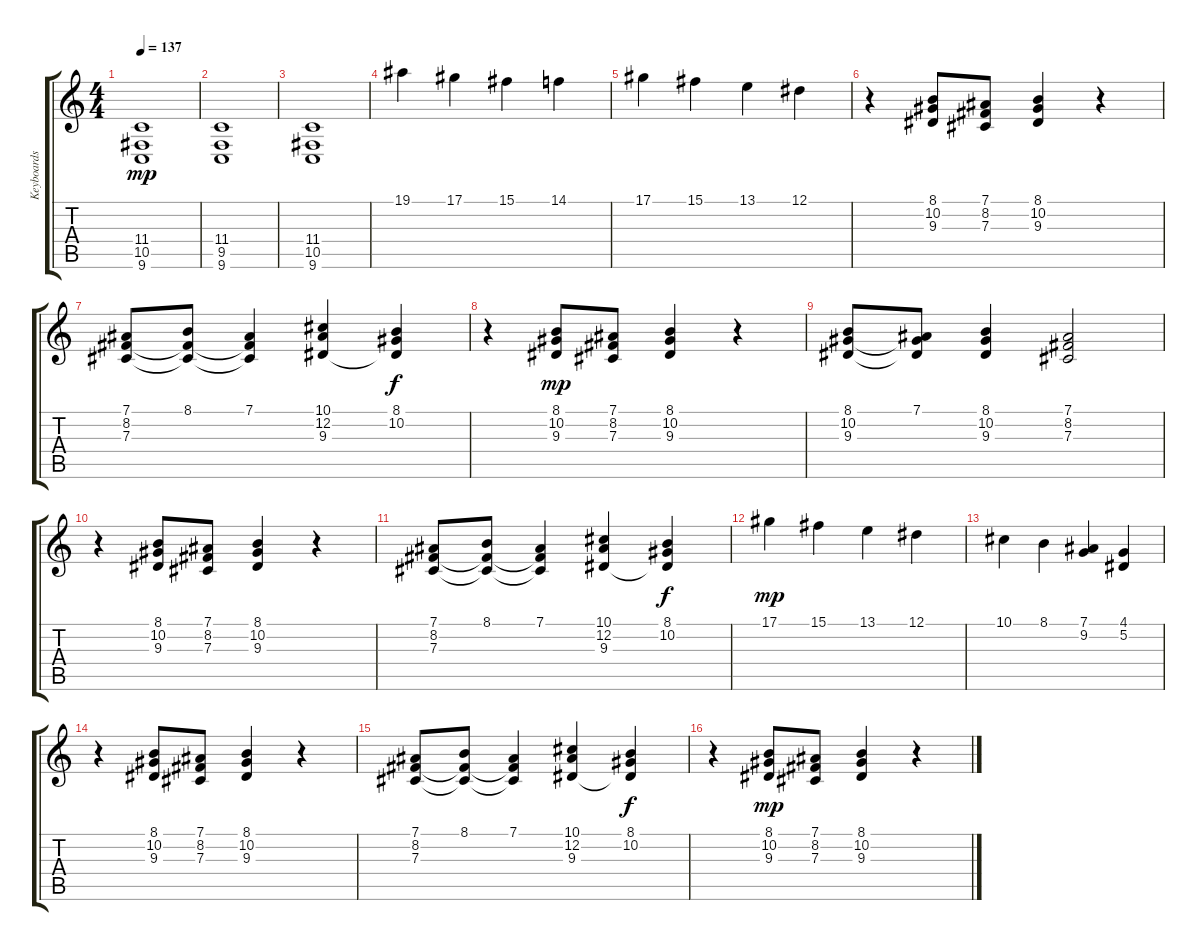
\track ("Keyboards" "Keyboards") {instrument lead5charang}
\staff {score tabs}
\tuning (Eb4 Bb3 Gb3 Db3 Ab2 Eb2) {hide}
\ts (4 4)
\tempo 137
\clef g2
\ks c
(11.4{t} 10.5 9.6{t}).1{dy mp} |
(11.4 9.5 9.6).1 |
(11.4 10.5 9.6).1 |
19.1.4 17.1.4 15.1.4 14.1.4 |
17.1.4 15.1.4 13.1.4 12.1.4 |
\section ("" "")
r.4 (8.1 10.2 9.3).8 (7.1 8.2 7.3).8 (8.1 10.2 9.3).4 r.4 |
(7.1 8.2 7.3).8 (8.1 8.2{t} 7.3{t}).8 (7.1 8.2{t} 7.3{t}).4 (10.1 12.2 9.3).4 (8.1 10.2 9.3{t}).4{dy f} |
r.4 (8.1 10.2 9.3).8{dy mp} (7.1 8.2 7.3).8 (8.1 10.2 9.3).4 r.4 |
(8.1 10.2 9.3).8 (7.1 10.2{t} 9.3{t}).8 (8.1 10.2 9.3).4 (7.1 8.2 7.3).2 |
r.4 (8.1 10.2 9.3).8 (7.1 8.2 7.3).8 (8.1 10.2 9.3).4 r.4 |
(7.1 8.2 7.3).8 (8.1 8.2{t} 7.3{t}).8 (7.1 8.2{t} 7.3{t}).4 (10.1 12.2 9.3).4 (8.1 10.2 9.3{t}).4{dy f} |
17.1.4{dy mp} 15.1.4 13.1.4 12.1.4 |
10.1.4 8.1.4 (7.1 9.2).4 (4.1 5.2).4 |
r.4 (8.1 10.2 9.3).8 (7.1 8.2 7.3).8 (8.1 10.2 9.3).4 r.4 |
(7.1 8.2 7.3).8 (8.1 8.2{t} 7.3{t}).8 (7.1 8.2{t} 7.3{t}).4 (10.1 12.2 9.3).4 (8.1 10.2 9.3{t}).4{dy f} |
r.4 (8.1 10.2 9.3).8{dy mp} (7.1 8.2 7.3).8 (8.1 10.2 9.3).4 r.4
